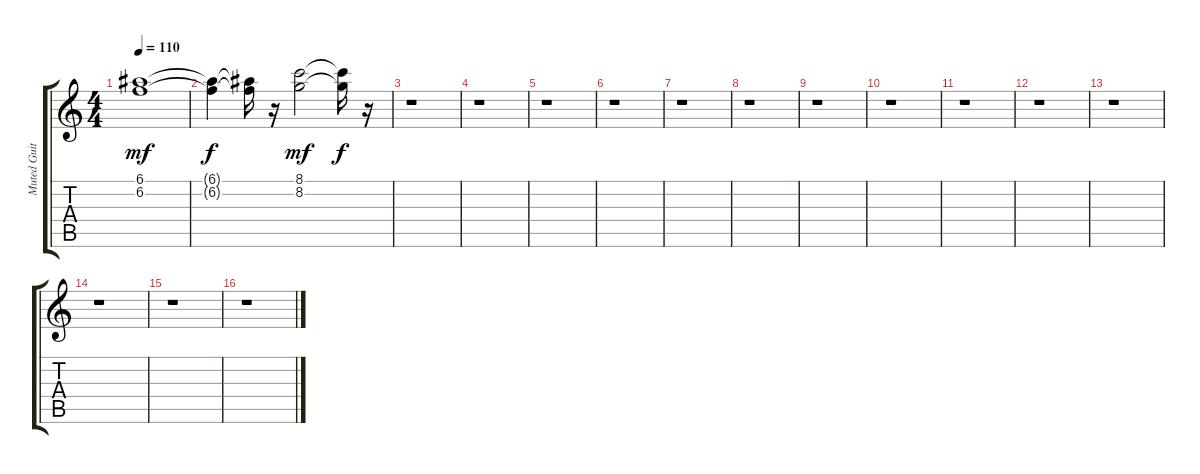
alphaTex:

\track ("Muted Guitar        " "Muted Guit") {instrument electricguitarmuted}
\staff {score tabs}
\tuning (E4 B3 G3 D3 A2 E2) {hide}
\ts (4 4)
\tempo 110
\clef g2
\ks c
(6.1 6.2).1{dy mf} |
(6.1{t} 6.2{t}).4{dy f} (6.1{t} 6.2{t}).16 r.16 (8.1 8.2).2{dy mf} (8.1{t} 8.2{t}).16{dy f} r.16 |
r.1 |
r.1 |
r.1 |
r.1 |
r.1 |
r.1 |
r.1 |
r.1 |
r.1 |
r.1 |
r.1 |
r.1 |
r.1 |
r.1
